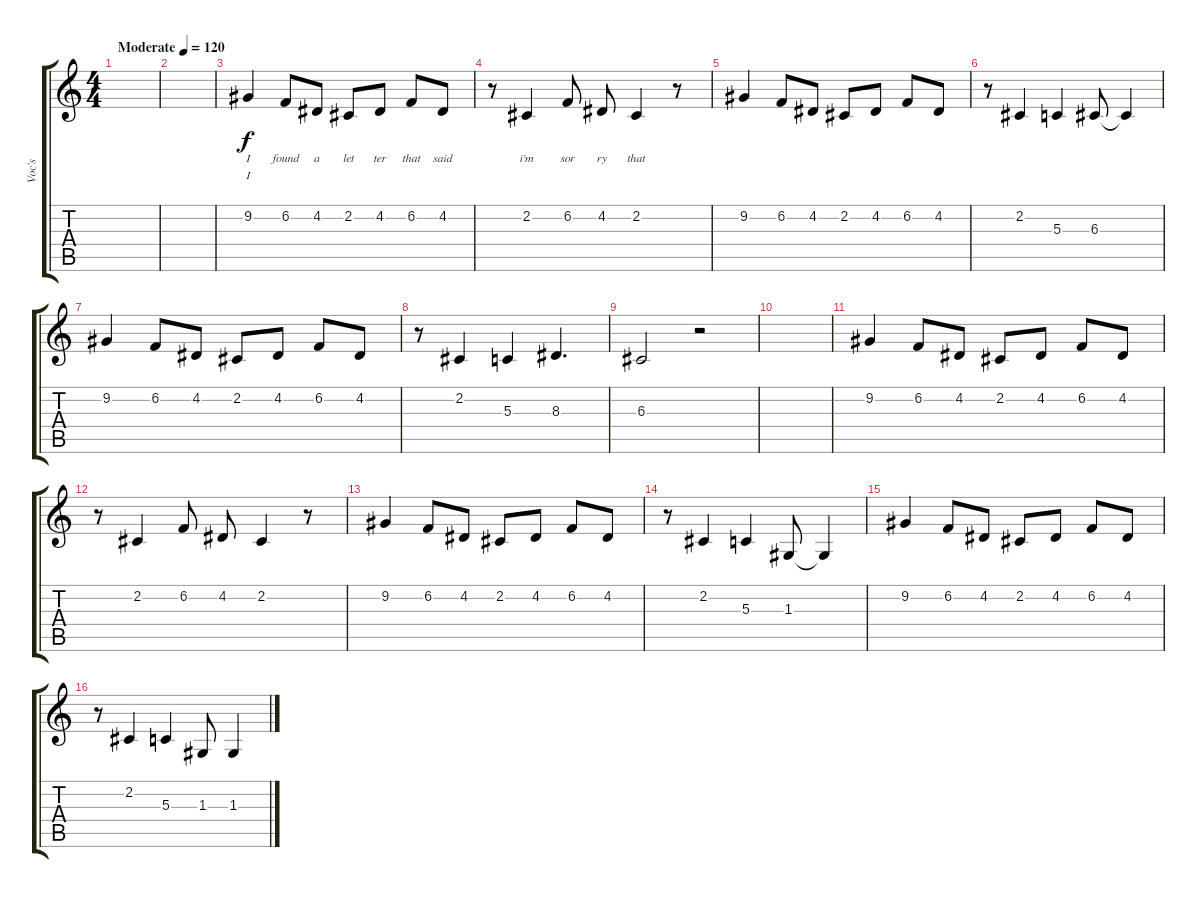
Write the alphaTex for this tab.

\track ("Voc's" "Voc's") {instrument tenorsax}
\staff {score tabs}
\tuning (E4 B3 G3 D3 A2 E2) {hide}
\ts (4 4)
\tempo (120 "Moderate")
\clef g2
\ks c
|
|
9.2.4{lyrics (0 "I") lyrics (1 "") lyrics (2 "I") lyrics (3 "") lyrics (4 "")} 6.2.8{lyrics (0 "found") lyrics (1 "") lyrics (2 "") lyrics (3 "") lyrics (4 "")} 4.2.8{lyrics (0 "a") lyrics (1 "") lyrics (2 "") lyrics (3 "") lyrics (4 "")} 2.2.8{lyrics (0 "let") lyrics (1 "") lyrics (2 "") lyrics (3 "") lyrics (4 "")} 4.2.8{lyrics (0 "ter") lyrics (1 "") lyrics (2 "") lyrics (3 "") lyrics (4 "")} 6.2.8{lyrics (0 "that") lyrics (1 "") lyrics (2 "") lyrics (3 "") lyrics (4 "")} 4.2.8{lyrics (0 "said") lyrics (1 "") lyrics (2 "") lyrics (3 "") lyrics (4 "")} |
r.8 2.2.4{lyrics (0 "i'm") lyrics (1 "") lyrics (2 "") lyrics (3 "") lyrics (4 "")} 6.2.8{lyrics (0 "sor") lyrics (1 "") lyrics (2 "") lyrics (3 "") lyrics (4 "")} 4.2.8{lyrics (0 "ry") lyrics (1 "") lyrics (2 "") lyrics (3 "") lyrics (4 "")} 2.2.4{lyrics (0 "that") lyrics (1 "") lyrics (2 "") lyrics (3 "") lyrics (4 "")} r.8 |
9.2.4 6.2.8 4.2.8 2.2.8 4.2.8 6.2.8 4.2.8 |
r.8 2.2.4 5.3.4 6.3.8 6.3{t}.4 |
9.2.4 6.2.8 4.2.8 2.2.8 4.2.8 6.2.8 4.2.8 |
r.8 2.2.4 5.3.4 8.3.4{d} |
6.3.2 r.2 |
|
9.2.4 6.2.8 4.2.8 2.2.8 4.2.8 6.2.8 4.2.8 |
r.8 2.2.4 6.2.8 4.2.8 2.2.4 r.8 |
9.2.4 6.2.8 4.2.8 2.2.8 4.2.8 6.2.8 4.2.8 |
r.8 2.2.4 5.3.4 1.3.8 1.3{t}.4 |
9.2.4 6.2.8 4.2.8 2.2.8 4.2.8 6.2.8 4.2.8 |
r.8 2.2.4 5.3.4 1.3.8 1.3.4
